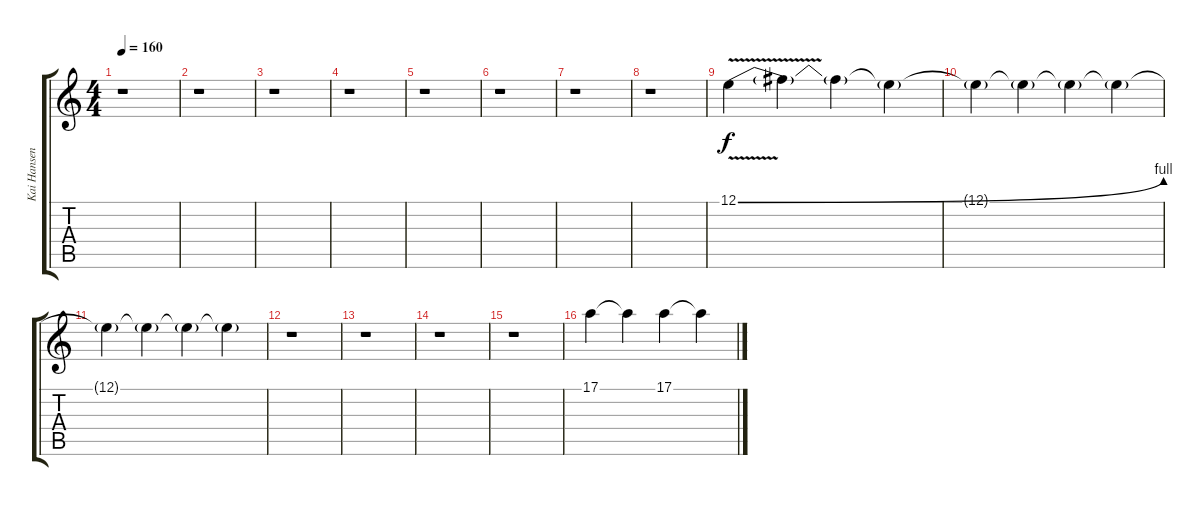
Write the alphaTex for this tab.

\track ("Kai Hansen" "Kai Hansen") {instrument choiraahs}
\staff {score tabs}
\tuning (E4 B3 G3 D3 A2 E2) {hide}
\ts (4 4)
\tempo 160
\clef g2
\ks c
r.1{dy f instrument choiraahs} |
r.1 |
r.1 |
r.1 |
r.1 |
r.1 |
r.1 |
r.1 |
12.1{be (bend 0 0 60 4) v}.4 12.1{t}.4 12.1{t}.4 12.1{t}.4 |
12.1{t}.4 12.1{t}.4 12.1{t}.4 12.1{t}.4 |
12.1{t}.4 12.1{t}.4 12.1{t}.4 12.1{t}.4 |
r.1 |
r.1 |
r.1 |
r.1 |
17.1.4 17.1{t}.4 17.1.4 17.1{t}.4
